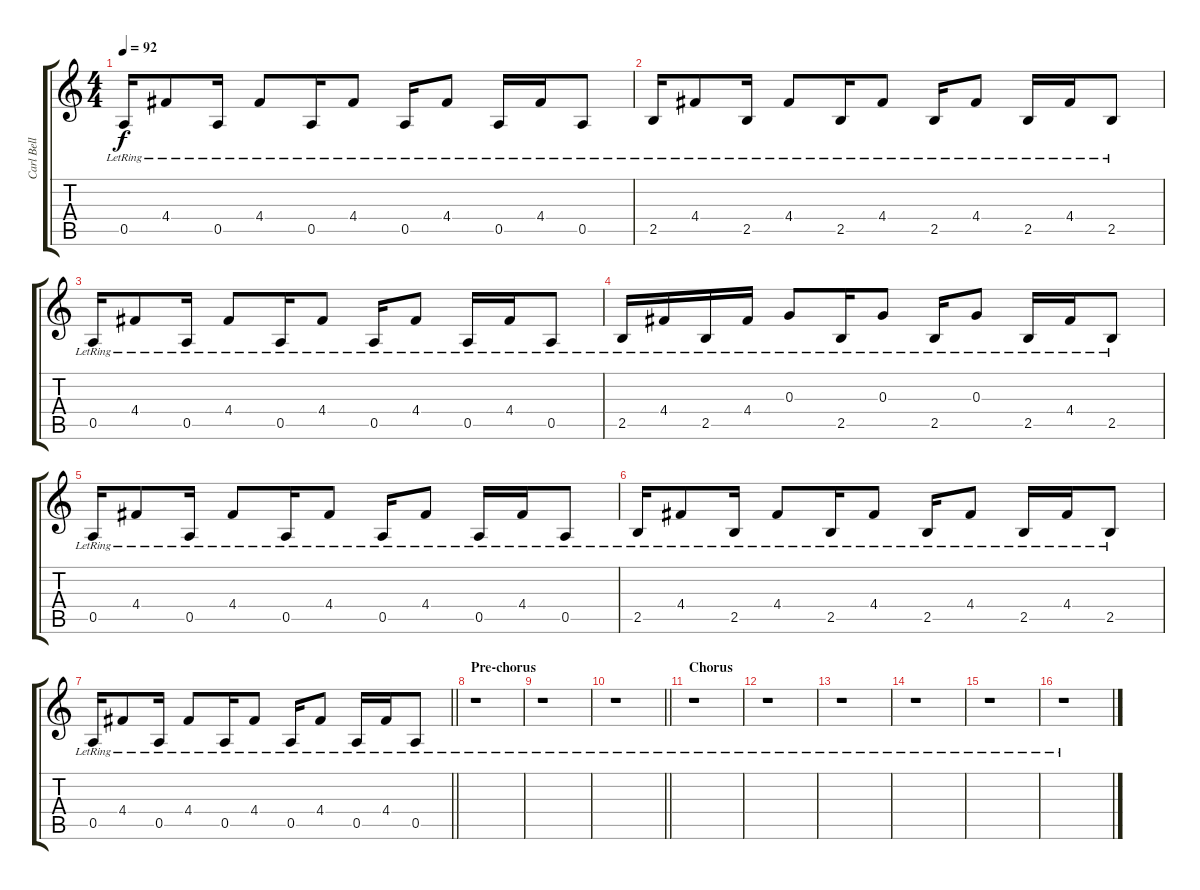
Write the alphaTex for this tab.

\track ("Carl Bell (Rhythm Guitar)" "Carl Bell ") {instrument electricguitarclean}
\staff {score tabs}
\tuning (E4 B3 G3 D3 A2 E2) {hide}
\ts (4 4)
\tempo 92
\clef g2
\ks c
0.5{lr}.16{dy f} 4.4{lr}.8 0.5{lr}.16 4.4{lr}.8 0.5{lr}.16 4.4{lr}.8 0.5{lr}.16 4.4{lr}.8 0.5{lr}.16 4.4{lr}.16 0.5{lr}.8 |
2.5{lr}.16 4.4{lr}.8 2.5{lr}.16 4.4{lr}.8 2.5{lr}.16 4.4{lr}.8 2.5{lr}.16 4.4{lr}.8 2.5{lr}.16 4.4{lr}.16 2.5{lr}.8 |
0.5{lr}.16 4.4{lr}.8 0.5{lr}.16 4.4{lr}.8 0.5{lr}.16 4.4{lr}.8 0.5{lr}.16 4.4{lr}.8 0.5{lr}.16 4.4{lr}.16 0.5{lr}.8 |
2.5{lr}.16 4.4{lr}.16 2.5{lr}.16 4.4{lr}.16 0.3{lr}.8 2.5{lr}.16 0.3{lr}.8 2.5{lr}.16 0.3{lr}.8 2.5{lr}.16 4.4{lr}.16 2.5{lr}.8 |
0.5{lr}.16 4.4{lr}.8 0.5{lr}.16 4.4{lr}.8 0.5{lr}.16 4.4{lr}.8 0.5{lr}.16 4.4{lr}.8 0.5{lr}.16 4.4{lr}.16 0.5{lr}.8 |
2.5{lr}.16 4.4{lr}.8 2.5{lr}.16 4.4{lr}.8 2.5{lr}.16 4.4{lr}.8 2.5{lr}.16 4.4{lr}.8 2.5{lr}.16 4.4{lr}.16 2.5{lr}.8 |
\barLineRight lightlight
0.5{lr}.16 4.4{lr}.8 0.5{lr}.16 4.4{lr}.8 0.5{lr}.16 4.4{lr}.8 0.5{lr}.16 4.4{lr}.8 0.5{lr}.16 4.4{lr}.16 0.5{lr}.8 |
\section ("" "Pre-chorus")
r.1 |
r.1 |
\barLineRight lightlight
r.1 |
\section ("" "Chorus")
r.1 |
r.1 |
r.1 |
r.1 |
r.1 |
r.1
